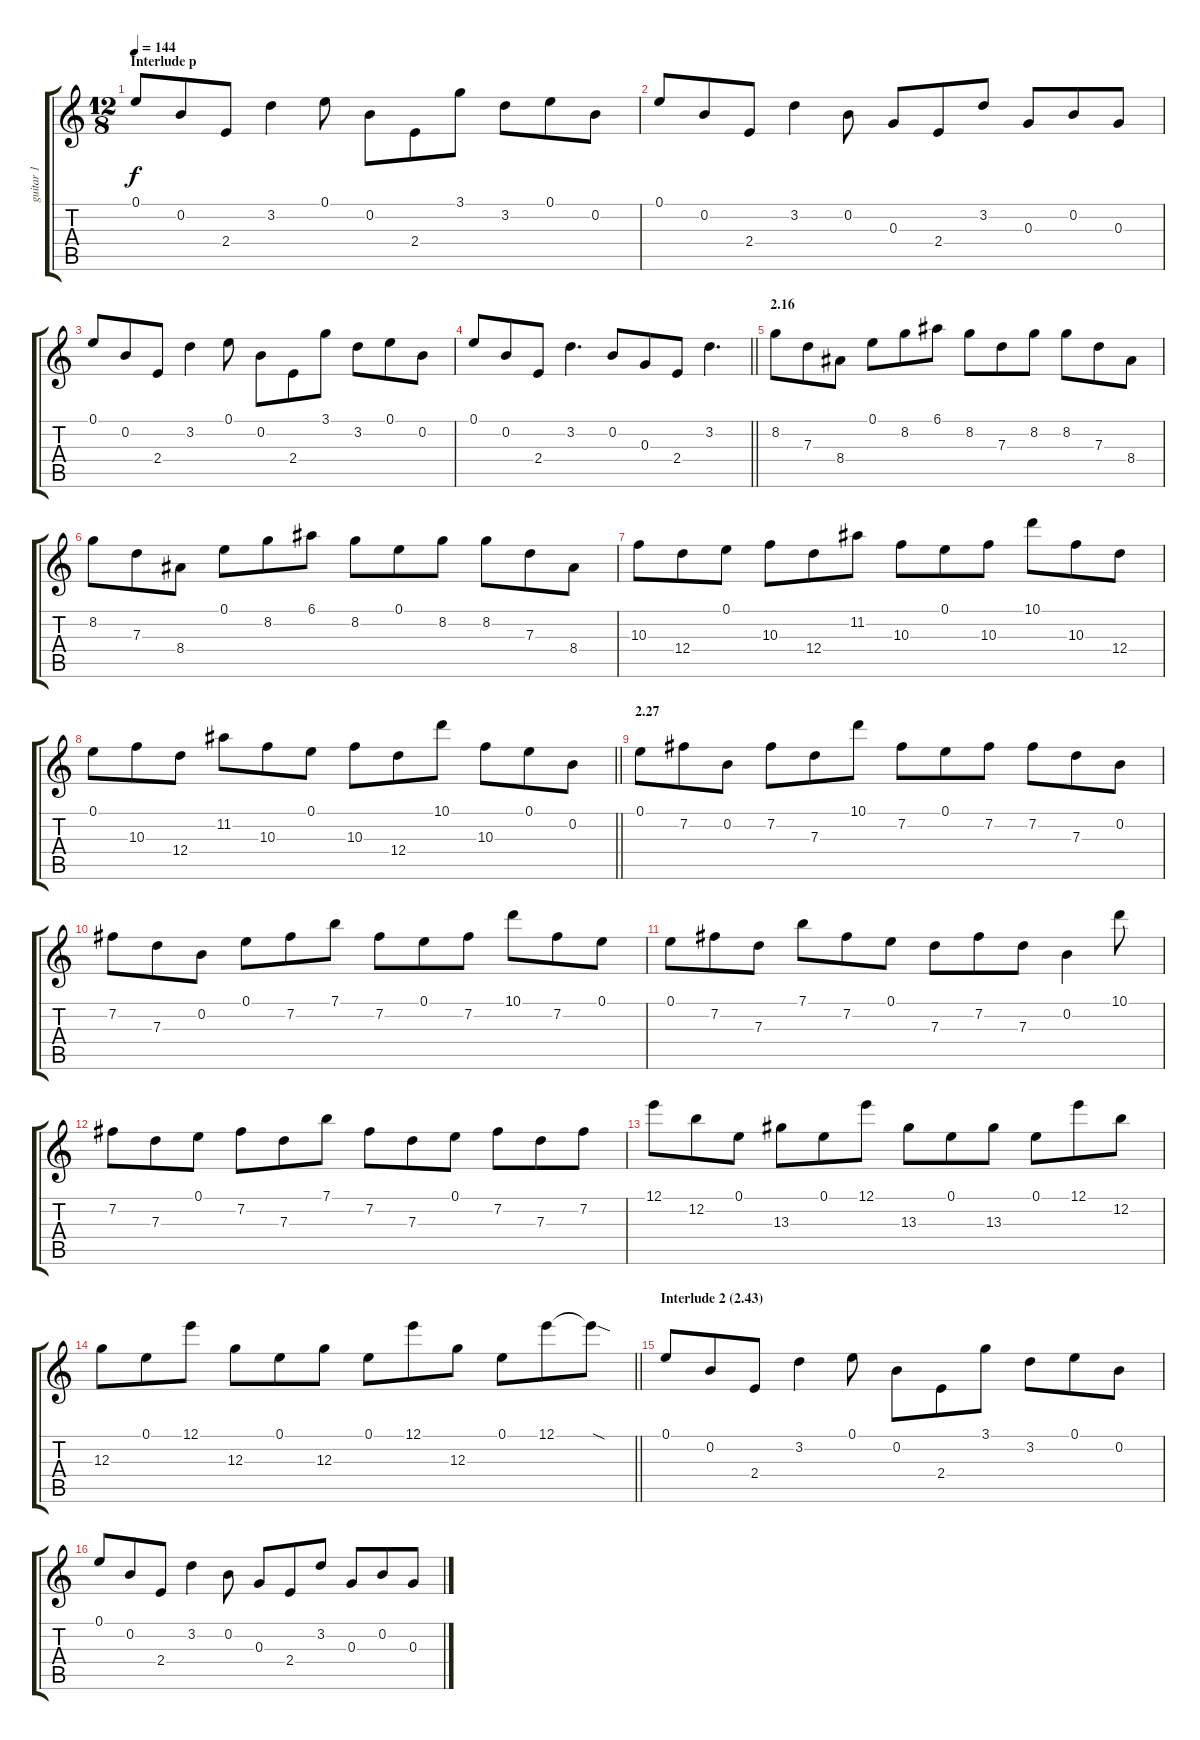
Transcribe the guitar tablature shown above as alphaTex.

\track ("guitar 1" "guitar 1") {instrument overdrivenguitar}
\staff {score tabs}
\tuning (E4 B3 G3 D3 A2 E2) {hide}
\ts (12 8)
\section ("" "Interlude p")
\tempo 144
\clef g2
\ks c
0.1.8{dy f} 0.2.8 2.4.8 3.2.4 0.1.8 0.2.8 2.4.8 3.1.8 3.2.8 0.1.8 0.2.8 |
0.1.8 0.2.8 2.4.8 3.2.4 0.2.8 0.3.8 2.4.8 3.2.8 0.3.8 0.2.8 0.3.8 |
0.1.8 0.2.8 2.4.8 3.2.4 0.1.8 0.2.8 2.4.8 3.1.8 3.2.8 0.1.8 0.2.8 |
\barLineRight lightlight
0.1.8 0.2.8 2.4.8 3.2.4{d} 0.2.8 0.3.8 2.4.8 3.2.4{d} |
\section ("" "2.16")
8.2.8 7.3.8 8.4.8 0.1.8 8.2.8 6.1.8 8.2.8 7.3.8 8.2.8 8.2.8 7.3.8 8.4.8 |
8.2.8 7.3.8 8.4.8 0.1.8 8.2.8 6.1.8 8.2.8 0.1.8 8.2.8 8.2.8 7.3.8 8.4.8 |
10.3.8 12.4.8 0.1.8 10.3.8 12.4.8 11.2.8 10.3.8 0.1.8 10.3.8 10.1.8 10.3.8 12.4.8 |
\barLineRight lightlight
0.1.8 10.3.8 12.4.8 11.2.8 10.3.8 0.1.8 10.3.8 12.4.8 10.1.8 10.3.8 0.1.8 0.2.8 |
\section ("" "2.27")
0.1.8 7.2.8 0.2.8 7.2.8 7.3.8 10.1.8 7.2.8 0.1.8 7.2.8 7.2.8 7.3.8 0.2.8 |
7.2.8 7.3.8 0.2.8 0.1.8 7.2.8 7.1.8 7.2.8 0.1.8 7.2.8 10.1.8 7.2.8 0.1.8 |
0.1.8 7.2.8 7.3.8 7.1.8 7.2.8 0.1.8 7.3.8 7.2.8 7.3.8 0.2.4 10.1.8 |
7.2.8 7.3.8 0.1.8 7.2.8 7.3.8 7.1.8 7.2.8 7.3.8 0.1.8 7.2.8 7.3.8 7.2.8 |
12.1.8 12.2.8 0.1.8 13.3.8 0.1.8 12.1.8 13.3.8 0.1.8 13.3.8 0.1.8 12.1.8 12.2.8 |
\barLineRight lightlight
12.3.8 0.1.8 12.1.8 12.3.8 0.1.8 12.3.8 0.1.8 12.1.8 12.3.8 0.1.8 12.1.8 12.1{sod t}.8 |
\section ("" "Interlude 2 (2.43)")
0.1.8 0.2.8 2.4.8 3.2.4 0.1.8 0.2.8 2.4.8 3.1.8 3.2.8 0.1.8 0.2.8 |
0.1.8 0.2.8 2.4.8 3.2.4 0.2.8 0.3.8 2.4.8 3.2.8 0.3.8 0.2.8 0.3.8
